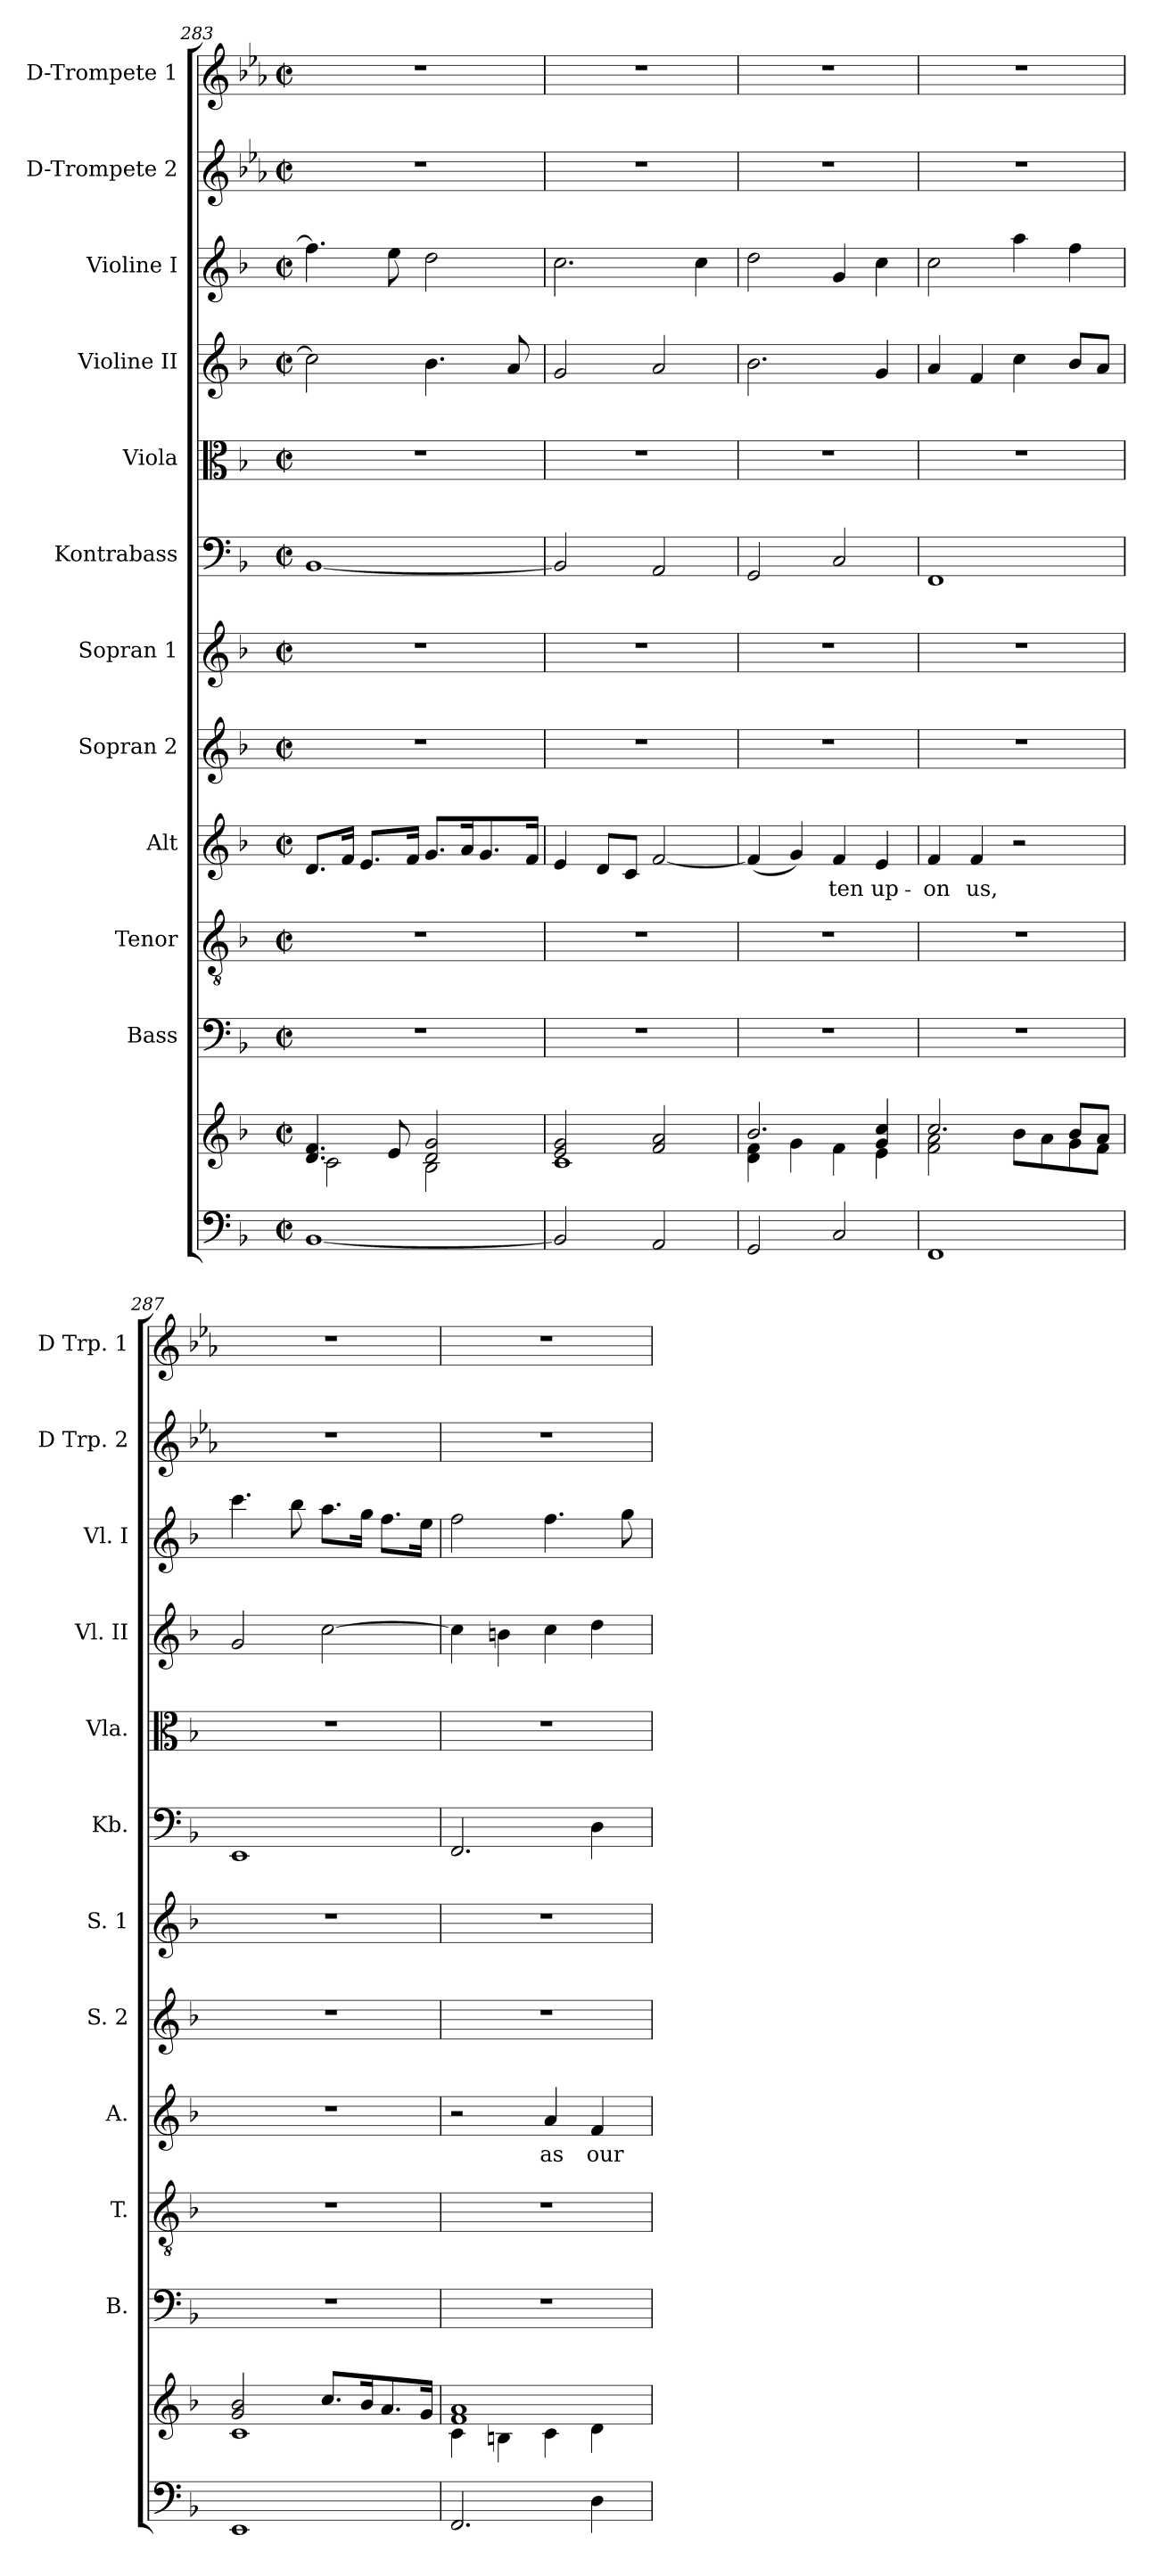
**kern	**kern	**kern	**kern	**kern	**text	**kern	**kern	**kern	**kern	**kern	**kern	**kern	**kern
*part12	*part12	*part11	*part10	*part9	*part9	*part8	*part7	*part6	*part5	*part4	*part3	*part2	*part1
*staff13	*staff12	*staff11	*staff10	*staff9	*staff9	*staff8	*staff7	*staff6	*staff5	*staff4	*staff3	*staff2	*staff1
*	*	*I"Bass	*I"Tenor	*I"Alt	*	*I"Sopran 2	*I"Sopran 1	*I"Kontrabass	*I"Viola	*I"Violine II	*I"Violine I	*I"D-Trompete 2	*I"D-Trompete 1
*	*	*I'B.	*I'T.	*I'A.	*	*I'S. 2	*I'S. 1	*I'Kb.	*I'Vla.	*I'Vl. II	*I'Vl. I	*I'D Trp. 2	*I'D Trp. 1
*clefF4	*clefG2	*clefF4	*clefGv2	*clefG2	*	*clefG2	*clefG2	*clefF4	*clefC3	*clefG2	*clefG2	*clefG2	*clefG2
*	*	*	*	*	*	*	*	*ITrd7c12	*	*	*	*ITrd-1c-2	*ITrd-1c-2
*k[b-]	*k[b-]	*k[b-]	*k[b-]	*k[b-]	*	*k[b-]	*k[b-]	*k[b-]	*k[b-]	*k[b-]	*k[b-]	*k[b-]	*k[b-]
*F:	*F:	*F:	*F:	*F:	*	*F:	*F:	*F:	*F:	*F:	*F:	*F:	*F:
*M2/2	*M2/2	*M2/2	*M2/2	*M2/2	*	*M2/2	*M2/2	*M2/2	*M2/2	*M2/2	*M2/2	*M2/2	*M2/2
*met(c|)	*met(c|)	*met(c|)	*met(c|)	*met(c|)	*	*met(c|)	*met(c|)	*met(c|)	*met(c|)	*met(c|)	*met(c|)	*met(c|)	*met(c|)
=283	=283	=283	=283	=283	=283	=283	=283	=283	=283	=283	=283	=283	=283
*	*^	*	*	*	*	*	*	*	*	*	*	*	*
[1BB-	4.d/ 4.f/	2c\	1r	1r	8.d/L	.	1r	1r	[1BBB-	1r	2cc\]	4.ff\]	1r	1r
.	.	.	.	.	16f/Jk	.	.	.	.	.	.	.	.	.
.	.	.	.	.	8.e/L	.	.	.	.	.	.	.	.	.
.	8e/	.	.	.	.	.	.	.	.	.	.	8ee\	.	.
.	.	.	.	.	16f/Jk	.	.	.	.	.	.	.	.	.
.	2d/ 2g/	2B-\	.	.	8.g/L	.	.	.	.	.	4.b-\	2dd\	.	.
.	.	.	.	.	16a/k	.	.	.	.	.	.	.	.	.
.	.	.	.	.	8.g/	.	.	.	.	.	.	.	.	.
.	.	.	.	.	.	.	.	.	.	.	8a/	.	.	.
.	.	.	.	.	16f/Jk	.	.	.	.	.	.	.	.	.
=284	=284	=284	=284	=284	=284	=284	=284	=284	=284	=284	=284	=284	=284	=284
2BB-/]	2e/ 2g/	1c	1r	1r	4e/	.	1r	1r	2BBB-/]	1r	2g/	2.cc\	1r	1r
.	.	.	.	.	8d/L	.	.	.	.	.	.	.	.	.
.	.	.	.	.	8c/J	.	.	.	.	.	.	.	.	.
2AA/	2f/ 2a/	.	.	.	[2f/	.	.	.	2AAA/	.	2a/	.	.	.
.	.	.	.	.	.	.	.	.	.	.	.	4cc\	.	.
=285	=285	=285	=285	=285	=285	=285	=285	=285	=285	=285	=285	=285	=285	=285
2GG/	2.b-/	4d\ 4f\	1r	1r	(<4f/]	.	1r	1r	2GGG/	1r	2.b-\	2dd\	1r	1r
.	.	4g\	.	.	4g/)	.	.	.	.	.	.	.	.	.
!	!	!	!	!	!	!LO:LY:b	!	!	!	!	!	!	!	!
2C/	.	4f\	.	.	4f/	-ten	.	.	2CC/	.	.	4g/	.	.
!	!	!	!	!	!	!LO:LY:b	!	!	!	!	!	!	!	!
.	4g/ 4cc/	4e\	.	.	4e/	up-	.	.	.	.	4g/	4cc\	.	.
!!LO:PB:g=z
=286	=286	=286	=286	=286	=286	=286	=286	=286	=286	=286	=286	=286	=286	=286
!	!	!	!	!	!	!LO:LY:b	!	!	!	!	!	!	!	!
1FF	2.cc/	2f\ 2a\	1r	1r	4f/	-on	1r	1r	1FFF	1r	4a/	2cc\	1r	1r
!	!	!	!	!	!	!LO:LY:b	!	!	!	!	!	!	!	!
.	.	.	.	.	4f/	us,	.	.	.	.	4f/	.	.	.
.	.	8b-\L	.	.	2r	.	.	.	.	.	4cc\	4aa\	.	.
.	.	8a\	.	.	.	.	.	.	.	.	.	.	.	.
.	8b-/L	8g\	.	.	.	.	.	.	.	.	8b-/L	4ff\	.	.
.	8a/J	8f\J	.	.	.	.	.	.	.	.	8a/J	.	.	.
=287	=287	=287	=287	=287	=287	=287	=287	=287	=287	=287	=287	=287	=287	=287
1EE	2g/ 2b-/	1c	1r	1r	1r	.	1r	1r	1EEE	1r	2g/	4.ccc\	1r	1r
.	.	.	.	.	.	.	.	.	.	.	.	8bb-\	.	.
.	8.cc/L	.	.	.	.	.	.	.	.	.	[2cc\	8.aa\L	.	.
.	16b-/k	.	.	.	.	.	.	.	.	.	.	16gg\Jk	.	.
.	8.a/	.	.	.	.	.	.	.	.	.	.	8.ff\L	.	.
.	16g/Jk	.	.	.	.	.	.	.	.	.	.	16ee\Jk	.	.
=288	=288	=288	=288	=288	=288	=288	=288	=288	=288	=288	=288	=288	=288	=288
2.FF/	1f 1a	4c\	1r	1r	2r	.	1r	1r	2.FFF/	1r	4cc\]	2ff\	1r	1r
.	.	4Bn\	.	.	.	.	.	.	.	.	4bn\	.	.	.
!	!	!	!	!	!	!LO:LY:b	!	!	!	!	!	!	!	!
.	.	4c\	.	.	4a/	as	.	.	.	.	4cc\	4.ff\	.	.
!	!	!	!	!	!	!LO:LY:b	!	!	!	!	!	!	!	!
4D\	.	4d\	.	.	4f/	our	.	.	4DD\	.	4dd\	.	.	.
.	.	.	.	.	.	.	.	.	.	.	.	8gg\	.	.
*	*v	*v	*	*	*	*	*	*	*	*	*	*	*	*
=	=	=	=	=	=	=	=	=	=	=	=	=	=
*-	*-	*-	*-	*-	*-	*-	*-	*-	*-	*-	*-	*-	*-
